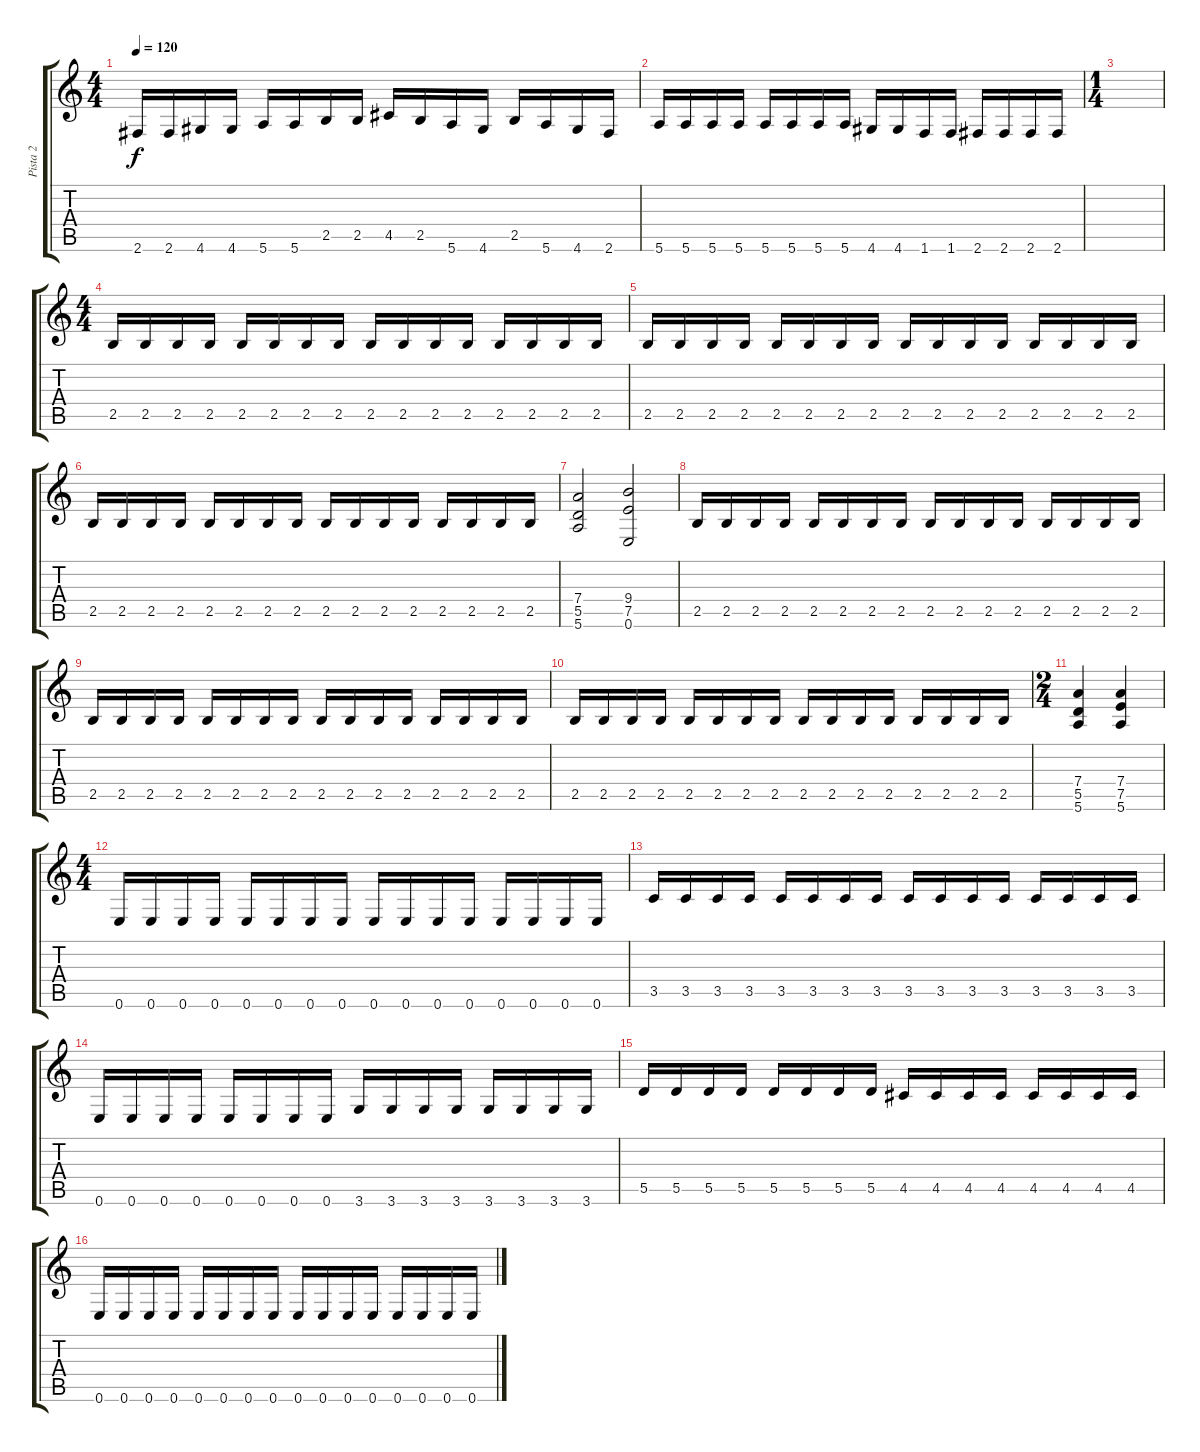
\track ("Pista 2" "Pista 2") {instrument distortionguitar}
\staff {score tabs}
\tuning (E4 B3 G3 D3 A2 E2) {hide}
\ts (4 4)
\tempo 120
\clef g2
\ks c
2.6.16{dy f} 2.6.16 4.6.16 4.6.16 5.6.16 5.6.16 2.5.16 2.5.16 4.5.16 2.5.16 5.6.16 4.6.16 2.5.16 5.6.16 4.6.16 2.6.16 |
5.6.16 5.6.16 5.6.16 5.6.16 5.6.16 5.6.16 5.6.16 5.6.16 4.6.16 4.6.16 1.6.16 1.6.16 2.6.16 2.6.16 2.6.16 2.6.16 |
\ts (1 4)
|
\ts (4 4)
2.5.16 2.5.16 2.5.16 2.5.16 2.5.16 2.5.16 2.5.16 2.5.16 2.5.16 2.5.16 2.5.16 2.5.16 2.5.16 2.5.16 2.5.16 2.5.16 |
2.5.16 2.5.16 2.5.16 2.5.16 2.5.16 2.5.16 2.5.16 2.5.16 2.5.16 2.5.16 2.5.16 2.5.16 2.5.16 2.5.16 2.5.16 2.5.16 |
2.5.16 2.5.16 2.5.16 2.5.16 2.5.16 2.5.16 2.5.16 2.5.16 2.5.16 2.5.16 2.5.16 2.5.16 2.5.16 2.5.16 2.5.16 2.5.16 |
(7.4 5.5 5.6).2 (9.4 7.5 0.6).2 |
2.5.16 2.5.16 2.5.16 2.5.16 2.5.16 2.5.16 2.5.16 2.5.16 2.5.16 2.5.16 2.5.16 2.5.16 2.5.16 2.5.16 2.5.16 2.5.16 |
2.5.16 2.5.16 2.5.16 2.5.16 2.5.16 2.5.16 2.5.16 2.5.16 2.5.16 2.5.16 2.5.16 2.5.16 2.5.16 2.5.16 2.5.16 2.5.16 |
2.5.16 2.5.16 2.5.16 2.5.16 2.5.16 2.5.16 2.5.16 2.5.16 2.5.16 2.5.16 2.5.16 2.5.16 2.5.16 2.5.16 2.5.16 2.5.16 |
\ts (2 4)
(7.4 5.5 5.6).4 (7.4 7.5 5.6).4 |
\ts (4 4)
0.6.16 0.6.16 0.6.16 0.6.16 0.6.16 0.6.16 0.6.16 0.6.16 0.6.16 0.6.16 0.6.16 0.6.16 0.6.16 0.6.16 0.6.16 0.6.16 |
3.5.16 3.5.16 3.5.16 3.5.16 3.5.16 3.5.16 3.5.16 3.5.16 3.5.16 3.5.16 3.5.16 3.5.16 3.5.16 3.5.16 3.5.16 3.5.16 |
0.6.16 0.6.16 0.6.16 0.6.16 0.6.16 0.6.16 0.6.16 0.6.16 3.6.16 3.6.16 3.6.16 3.6.16 3.6.16 3.6.16 3.6.16 3.6.16 |
5.5.16 5.5.16 5.5.16 5.5.16 5.5.16 5.5.16 5.5.16 5.5.16 4.5.16 4.5.16 4.5.16 4.5.16 4.5.16 4.5.16 4.5.16 4.5.16 |
0.6.16 0.6.16 0.6.16 0.6.16 0.6.16 0.6.16 0.6.16 0.6.16 0.6.16 0.6.16 0.6.16 0.6.16 0.6.16 0.6.16 0.6.16 0.6.16
